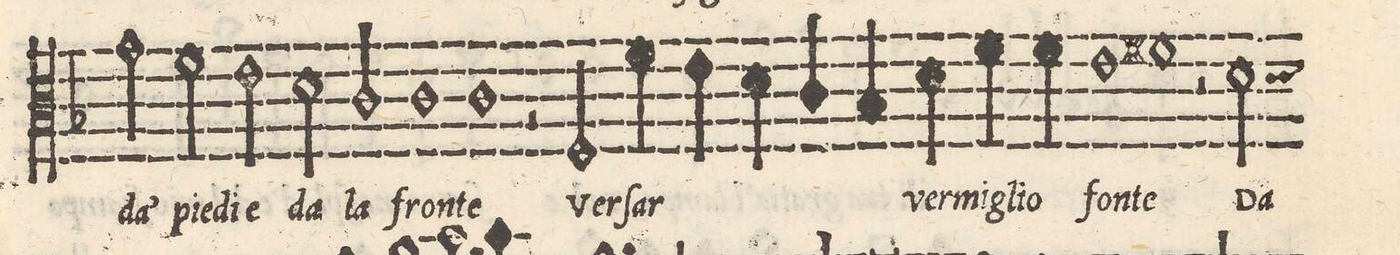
**kern	**text
*I"ALTO	*
*clefC3	*
*k[b-]	*
*met(C|)	*
*M2/1	*
2g\	da'
2f\	pie-
2e\	-di_e
=31-	=31-
2d\	da
2c/	la
1c	fron-
=32-	=32-
1c	-te
2r	.
2F/	Ver
=33-	=33-
4f\	ſar
4e\	.
4d\	.
4c/	.
4B-y/	.
4d\	ver-
4f\	-mi-
4f\	-glio
=34-	=34-
1e	fon-
1f#X	-te
=35-	=35-
2r	.
2d\	Da
*-	*-
